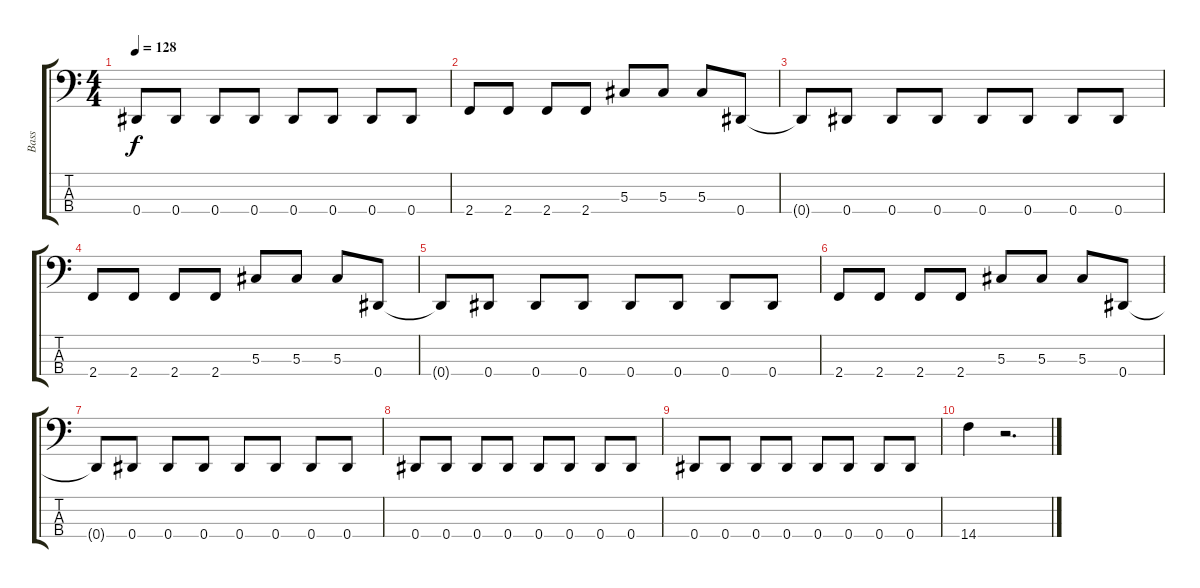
\track ("Bass" "Bass") {instrument electricbassfinger}
\staff {score tabs}
\tuning (Gb2 Db2 Ab1 Eb1) {hide}
\ts (4 4)
\tempo 128
\clef f4
\ks c
0.4.8{dy f} 0.4.8 0.4.8 0.4.8 0.4.8 0.4.8 0.4.8 0.4.8 |
2.4.8 2.4.8 2.4.8 2.4.8 5.3.8 5.3.8 5.3.8 0.4.8 |
0.4{t}.8 0.4.8 0.4.8 0.4.8 0.4.8 0.4.8 0.4.8 0.4.8 |
2.4.8 2.4.8 2.4.8 2.4.8 5.3.8 5.3.8 5.3.8 0.4.8 |
0.4{t}.8 0.4.8 0.4.8 0.4.8 0.4.8 0.4.8 0.4.8 0.4.8 |
2.4.8 2.4.8 2.4.8 2.4.8 5.3.8 5.3.8 5.3.8 0.4.8 |
0.4{t}.8 0.4.8 0.4.8 0.4.8 0.4.8 0.4.8 0.4.8 0.4.8 |
0.4.8 0.4.8 0.4.8 0.4.8 0.4.8 0.4.8 0.4.8 0.4.8 |
0.4.8 0.4.8 0.4.8 0.4.8 0.4.8 0.4.8 0.4.8 0.4.8 |
14.4.4 r.2{d}
